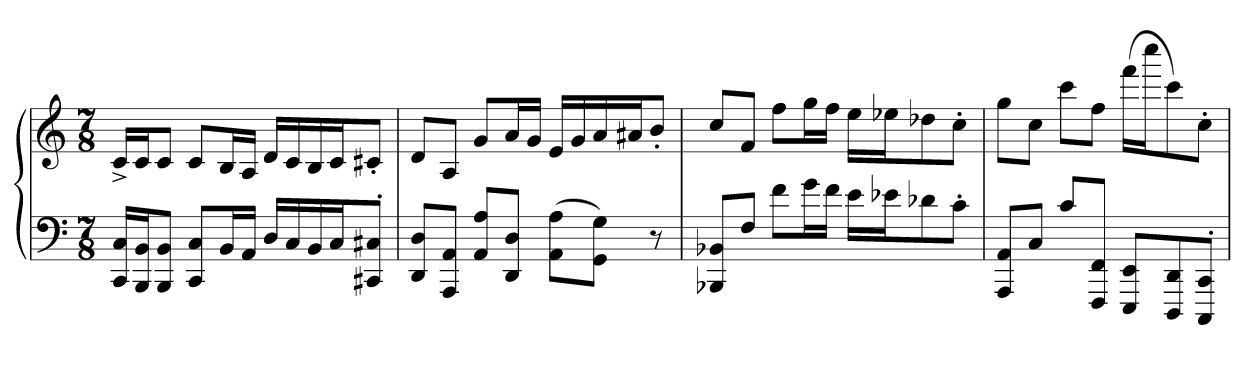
**kern	**kern
*part1	*part1
*staff2	*staff1
*clefF4	*clefG2
*k[]	*k[]
*C:	*C:
*M7/8	*M7/8
=1	=1
*^	*
16CCi/ 16Ci/LL	2..ryy	16c^i/LL
16BBBi/ 16BBi/J	.	16ci/J
8BBBi/ 8BBi/J	.	8ci/J
8CCi/ 8Ci/L	.	8ci/L
16BBi/L	.	16Bi/L
16AAi/JJ	.	16Ai/JJ
16Di/LL	.	16di/LL
16Ci/	.	16ci/
16BBi/	.	16Bi/
16Ci/J	.	16ci/J
8CC#Xi'/ 8C#Xi'/J	.	8c#X'i/J
*v	*v	*
=2	=2
8DDi/ 8Di/L	8di/L
8AAAi/ 8AAi/J	8Ai/J
8AAi/ 8Ai/L	8gi/L
8DDi/ 8Di/J	16ai/L
.	16gi/JJ
(8AAi\ 8Ai\L	16ei/LL
.	16gi/
8GGi\ 8Gi\J)	16ai/
.	16a#Xi/J
8r	8b'i/J
!!LO:LB:g=z
=3	=3
*^	*
8BBB-Xi/ 8BB-Xi/L	2..ryy	8cci/L
8Fi/J	.	8fi/J
8fi\L	.	8ffi\L
16gi\L	.	16ggi\L
16fi\JJ	.	16ffi\JJ
16ei\LL	.	16eei\LL
16e-Xi\J	.	16ee-Xi\J
8d-Xi\	.	8dd-Xi\
8c'i\J	.	8cc'i\J
=4	=4	=4
8AAAi/ 8AAi/L	2..ryy	8ggi\L
8Ci/J	.	8cci\J
8ci/L	.	8ccci\L
8FFFi/ 8FFi/J	.	8ffi\J
8EEEi/ 8EEi/L	.	(16fffi\LL
.	.	16cccci\J
8DDDi/ 8DDi/	.	8ccci\)
8CCCi'</ 8CCi'</J	.	8cc'i\J
*v	*v	*
=	=
*-	*-
